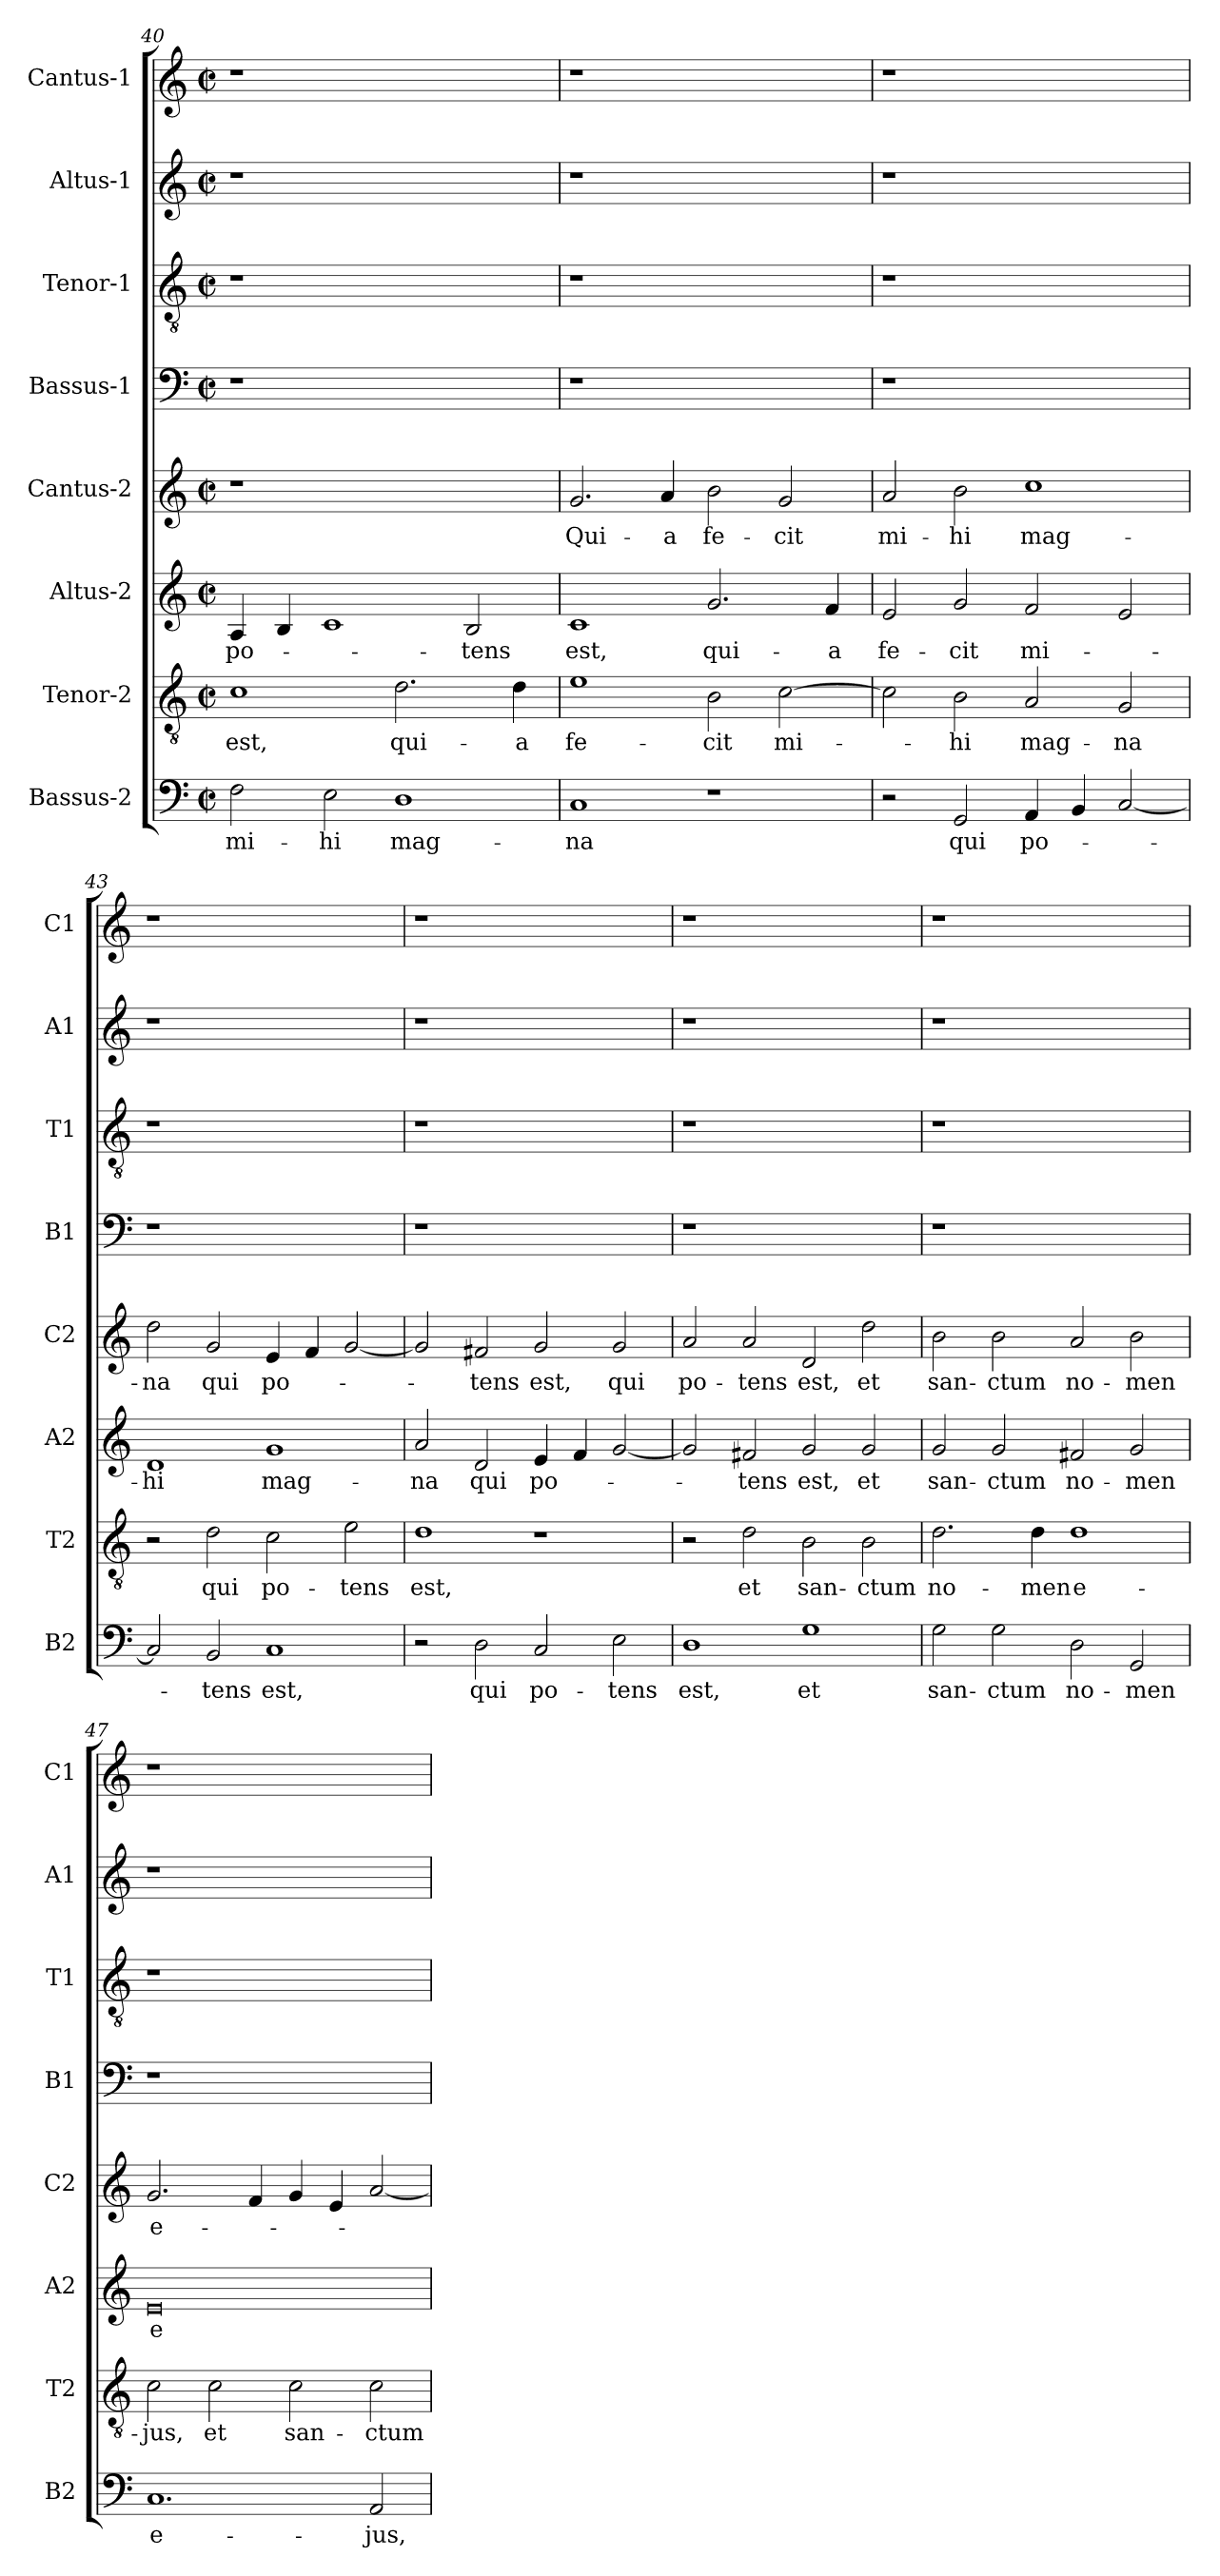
**kern	**text	**kern	**text	**kern	**text	**kern	**text	**kern	**kern	**kern	**kern
*part8	*part8	*part7	*part7	*part6	*part6	*part5	*part5	*part4	*part3	*part2	*part1
*staff8	*staff8	*staff7	*staff7	*staff6	*staff6	*staff5	*staff5	*staff4	*staff3	*staff2	*staff1
*I"Bassus-2	*	*I"Tenor-2	*	*I"Altus-2	*	*I"Cantus-2	*	*I"Bassus-1	*I"Tenor-1	*I"Altus-1	*I"Cantus-1
*I'B2	*	*I'T2	*	*I'A2	*	*I'C2	*	*I'B1	*I'T1	*I'A1	*I'C1
*clefF4	*	*clefGv2	*	*clefG2	*	*clefG2	*	*clefF4	*clefGv2	*clefG2	*clefG2
*k[]	*	*k[]	*	*k[]	*	*k[]	*	*k[]	*k[]	*k[]	*k[]
*C:	*	*C:	*	*C:	*	*C:	*	*C:	*C:	*C:	*C:
*M2/2	*	*M2/2	*	*M2/2	*	*M2/2	*	*M2/2	*M2/2	*M2/2	*M2/2
*met(c|)	*	*met(c|)	*	*met(c|)	*	*met(c|)	*	*met(c|)	*met(c|)	*met(c|)	*met(c|)
=40	=40	=40	=40	=40	=40	=40	=40	=40	=40	=40	=40
!	!LO:LY:b	!	!LO:LY:b	!	!LO:LY:b	!	!	!	!	!	!
2F\	mi-	1c	est,	4A/	po-	1r	.	1r	1r	1r	1r
.	.	.	.	4B/	.	.	.	.	.	.	.
!	!LO:LY:b	!	!	!	!	!	!	!	!	!	!
2E\	-hi	.	.	1c	.	.	.	.	.	.	.
!	!LO:LY:b	!	!LO:LY:b	!	!	!	!	!	!	!	!
1D	mag-	2.d\	qui-	.	.	1ryy	.	1ryy	1ryy	1ryy	1ryy
!	!	!	!	!	!LO:LY:b	!	!	!	!	!	!
.	.	.	.	2B/	-tens	.	.	.	.	.	.
!	!	!	!LO:LY:b	!	!	!	!	!	!	!	!
.	.	4d\	-a	.	.	.	.	.	.	.	.
!!LO:LB:g=z
=41	=41	=41	=41	=41	=41	=41	=41	=41	=41	=41	=41
!	!LO:LY:b	!	!LO:LY:b	!	!LO:LY:b	!	!LO:LY:b	!	!	!	!
1C	-na	1e	fe-	1c	est,	2.g/	Qui-	1r	1r	1r	1r
!	!	!	!	!	!	!	!LO:LY:b	!	!	!	!
.	.	.	.	.	.	4a/	-a	.	.	.	.
!	!	!	!LO:LY:b	!	!LO:LY:b	!	!LO:LY:b	!	!	!	!
1r	.	2B\	-cit	2.g/	qui-	2b\	fe-	1ryy	1ryy	1ryy	1ryy
!	!	!	!LO:LY:b	!	!	!	!LO:LY:b	!	!	!	!
.	.	[2c\	mi-	.	.	2g/	-cit	.	.	.	.
!	!	!	!	!	!LO:LY:b	!	!	!	!	!	!
.	.	.	.	4f/	-a	.	.	.	.	.	.
=42	=42	=42	=42	=42	=42	=42	=42	=42	=42	=42	=42
!	!	!	!	!	!LO:LY:b	!	!LO:LY:b	!	!	!	!
2r	.	2c\]	.	2e/	fe-	2a/	mi-	1r	1r	1r	1r
!	!LO:LY:b	!	!LO:LY:b	!	!LO:LY:b	!	!LO:LY:b	!	!	!	!
2GG/	qui	2B\	-hi	2g/	-cit	2b\	-hi	.	.	.	.
!	!LO:LY:b	!	!LO:LY:b	!	!LO:LY:b	!	!LO:LY:b	!	!	!	!
4AA/	po-	2A/	mag-	2f/	mi-	1cc	mag-	1ryy	1ryy	1ryy	1ryy
4BB/	.	.	.	.	.	.	.	.	.	.	.
!	!	!	!LO:LY:b	!	!	!	!	!	!	!	!
[2C/	.	2G/	-na	2e/	.	.	.	.	.	.	.
=43	=43	=43	=43	=43	=43	=43	=43	=43	=43	=43	=43
!	!	!	!	!	!LO:LY:b	!	!LO:LY:b	!	!	!	!
2C/]	.	2r	.	1d	-hi	2dd\	-na	1r	1r	1r	1r
!	!LO:LY:b	!	!LO:LY:b	!	!	!	!LO:LY:b	!	!	!	!
2BB/	-tens	2d\	qui	.	.	2g/	qui	.	.	.	.
!	!LO:LY:b	!	!LO:LY:b	!	!LO:LY:b	!	!LO:LY:b	!	!	!	!
1C	est,	2c\	po-	1g	mag-	4e/	po-	1ryy	1ryy	1ryy	1ryy
.	.	.	.	.	.	4f/	.	.	.	.	.
!	!	!	!LO:LY:b	!	!	!	!	!	!	!	!
.	.	2e\	-tens	.	.	[2g/	.	.	.	.	.
=44	=44	=44	=44	=44	=44	=44	=44	=44	=44	=44	=44
!	!	!	!LO:LY:b	!	!LO:LY:b	!	!	!	!	!	!
2r	.	1d	est,	2a/	-na	2g/]	.	1r	1r	1r	1r
!	!LO:LY:b	!	!	!	!LO:LY:b	!	!LO:LY:b	!	!	!	!
2D\	qui	.	.	2d/	qui	2f#X/	-tens	.	.	.	.
!	!LO:LY:b	!	!	!	!LO:LY:b	!	!LO:LY:b	!	!	!	!
2C/	po-	1r	.	4e/	po-	2g/	est,	1ryy	1ryy	1ryy	1ryy
.	.	.	.	4f/	.	.	.	.	.	.	.
!	!LO:LY:b	!	!	!	!	!	!LO:LY:b	!	!	!	!
2E\	-tens	.	.	[2g/	.	2g/	qui	.	.	.	.
=45	=45	=45	=45	=45	=45	=45	=45	=45	=45	=45	=45
!	!LO:LY:b	!	!	!	!	!	!LO:LY:b	!	!	!	!
1D	est,	2r	.	2g/]	.	2a/	po-	1r	1r	1r	1r
!	!	!	!LO:LY:b	!	!LO:LY:b	!	!LO:LY:b	!	!	!	!
.	.	2d\	et	2f#X/	-tens	2a/	-tens	.	.	.	.
!	!LO:LY:b	!	!LO:LY:b	!	!LO:LY:b	!	!LO:LY:b	!	!	!	!
1G	et	2B\	san-	2g/	est,	2d/	est,	1ryy	1ryy	1ryy	1ryy
!	!	!	!LO:LY:b	!	!LO:LY:b	!	!LO:LY:b	!	!	!	!
.	.	2B\	-ctum	2g/	et	2dd\	et	.	.	.	.
!!LO:PB:g=z
=46	=46	=46	=46	=46	=46	=46	=46	=46	=46	=46	=46
!	!LO:LY:b	!	!LO:LY:b	!	!LO:LY:b	!	!LO:LY:b	!	!	!	!
2G\	san-	2.d\	no-	2g/	san-	2b\	san-	1r	1r	1r	1r
!	!LO:LY:b	!	!	!	!LO:LY:b	!	!LO:LY:b	!	!	!	!
2G\	-ctum	.	.	2g/	-ctum	2b\	-ctum	.	.	.	.
!	!	!	!LO:LY:b	!	!	!	!	!	!	!	!
.	.	4d\	-men	.	.	.	.	.	.	.	.
!	!LO:LY:b	!	!LO:LY:b	!	!LO:LY:b	!	!LO:LY:b	!	!	!	!
2D\	no-	1d	e-	2f#X/	no-	2a/	no-	1ryy	1ryy	1ryy	1ryy
!	!LO:LY:b	!	!	!	!LO:LY:b	!	!LO:LY:b	!	!	!	!
2GG/	-men	.	.	2g/	-men	2b\	-men	.	.	.	.
=47	=47	=47	=47	=47	=47	=47	=47	=47	=47	=47	=47
!	!LO:LY:b	!	!LO:LY:b	!	!LO:LY:b	!	!LO:LY:b	!	!	!	!
1.C	e-	2c\	-jus,	0e	e-	2.g/	e-	1r	1r	1r	1r
!	!	!	!LO:LY:b	!	!	!	!	!	!	!	!
.	.	2c\	et	.	.	.	.	.	.	.	.
.	.	.	.	.	.	4f/	.	.	.	.	.
!	!	!	!LO:LY:b	!	!	!	!	!	!	!	!
.	.	2c\	san-	.	.	4g/	.	1ryy	1ryy	1ryy	1ryy
.	.	.	.	.	.	4e/	.	.	.	.	.
!	!LO:LY:b	!	!LO:LY:b	!	!	!	!	!	!	!	!
2AA/	-jus,	2c\	-ctum	.	.	[2a/	.	.	.	.	.
=	=	=	=	=	=	=	=	=	=	=	=
*-	*-	*-	*-	*-	*-	*-	*-	*-	*-	*-	*-
